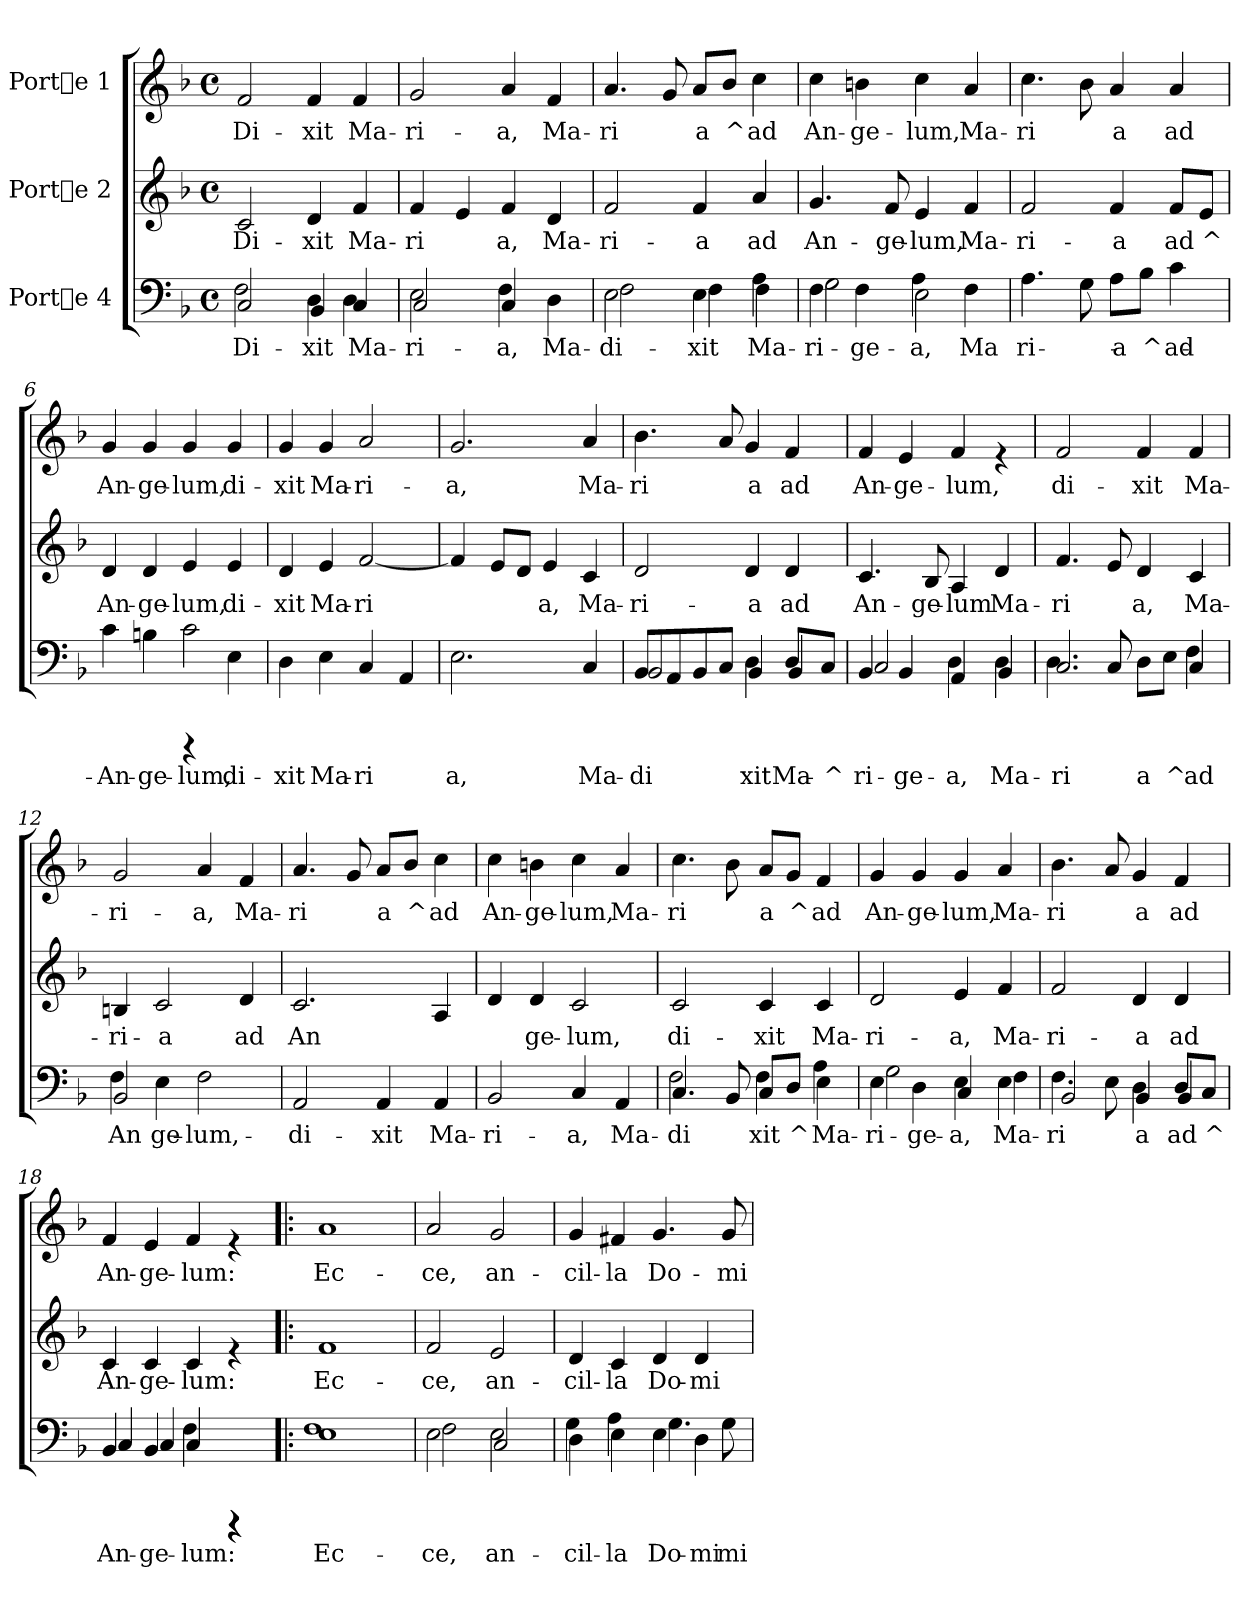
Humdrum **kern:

**kern	**text	**kern	**text	**kern	**text
*part3	*part3	*part2	*part2	*part1	*part1
*staff3	*staff3	*staff2	*staff2	*staff1	*staff1
*I"Porte 4	*	*I"Porte 2	*	*I"Porte 1	*
!!LO:PB:g=z
*stria5	*	*stria5	*	*stria5	*
*clefF4	*	*clefG2	*	*clefG2	*
*k[b-]	*	*k[b-]	*	*k[b-]	*
*F:	*	*F:	*	*F:	*
*M4/4	*	*M4/4	*	*M4/4	*
*met(c)	*	*met(c)	*	*met(c)	*
=1	=1	=1	=1	=1	=1
!	!LO:LY:b:cj	!	!	!	!
*^	*	*	*	*	*
!	!	!LO:LY:b:cj	!	!LO:LY:b:cj	!	!LO:LY:b:cj
2C/	2F\	-Di-	2c/	Di-	2f/	Di-
!	!	!LO:LY:b:cj	!	!	!	!
!	!	!LO:LY:b:cj	!	!LO:LY:b:cj	!	!LO:LY:b:cj
4D\	4BB-/	xit	4d/	-xit	4f/	-xit
!	!	!LO:LY:b:cj	!	!	!	!
!	!	!LO:LY:b:cj	!	!LO:LY:b:cj	!	!LO:LY:b:cj
4C/	4D\	-Ma-	4f/	Ma-	4f/	Ma-
=2	=2	=2	=2	=2	=2	=2
!	!	!LO:LY:b:cj	!	!	!	!
!	!	!LO:LY:b:cj	!	!LO:LY:b:cj	!	!LO:LY:b:cj
2E\	2C/	-ri-	4f/	-ri	2g/	-ri-
!	!	!	!	!LO:LY:b:cj	!	!
.	.	.	4e/	-	.	.
!	!	!LO:LY:b:cj	!	!	!	!
!	!	!LO:LY:b:cj	!	!LO:LY:b:cj	!	!LO:LY:b:cj
4C/	4F\	a,	4f/	-a,	4a/	-a,
!	!	!LO:LY:b:cj	!	!LO:LY:b:cj	!	!LO:LY:b:cj
4D\	4ryy	Ma-	4d/	Ma-	4f/	Ma-
=3	=3	=3	=3	=3	=3	=3
!	!	!LO:LY:b:cj	!	!	!	!
!	!	!LO:LY:b:cj	!	!LO:LY:b:cj	!	!LO:LY:b:cj
2E\	2F\	-di-	2f/	-ri-	4.a/	-ri
!	!	!	!	!	!	!LO:LY:b:cj
.	.	.	.	.	8g/	-
!	!	!LO:LY:b:cj	!	!	!	!
!	!	!LO:LY:b:cj	!	!LO:LY:b:cj	!	!LO:LY:b:cj
4E\	4F\	xit	4f/	-a	8a/L	-a
!	!	!	!	!	!	!LO:LY:b:cj
.	.	.	.	.	8b-/J	^
!	!	!LO:LY:b:cj	!	!	!	!
!	!	!LO:LY:b:cj	!	!LO:LY:b:cj	!	!LO:LY:b:cj
4A\	4F\	Ma-	4a/	ad	4cc\	ad
=4	=4	=4	=4	=4	=4	=4
!	!	!LO:LY:b:cj	!	!	!	!
!	!	!LO:LY:b:cj	!	!LO:LY:b:cj	!	!LO:LY:b:cj
4F\	2G\	-ri-	4.g/	An-	4cc\	An-
!	!	!LO:LY:b:cj	!	!	!	!LO:LY:b:cj
4F\	.	-ge-	.	.	4bn\	-ge-
!	!	!	!	!LO:LY:b:cj	!	!
.	.	.	8f/	-ge-	.	.
!	!	!LO:LY:b:cj	!	!	!	!
!	!	!LO:LY:b:cj	!	!LO:LY:b:cj	!	!LO:LY:b:cj
2E\	4A\	a,	4e/	-lum,	4cc\	-lum,
!	!	!LO:LY:b:cj	!	!LO:LY:b:cj	!	!LO:LY:b:cj
.	4F\	Ma-	4f/	Ma-	4a/	Ma-
=5	=5	=5	=5	=5	=5	=5
!	!	!LO:LY:b:cj	!	!LO:LY:b:cj	!	!LO:LY:b:cj
*v	*v	*	*	*	*	*
4.A\	-ri	2f/	-ri-	4.cc\	-ri
!	!LO:LY:b:cj	!	!	!	!LO:LY:b:cj
8G\	-	.	.	8b-\	-
!	!LO:LY:b:cj	!	!LO:LY:b:cj	!	!LO:LY:b:cj
8A\L	-a	4f/	-a	4a/	-a
!	!LO:LY:b:cj	!	!	!	!
8B-\J	^	.	.	.	.
!	!LO:LY:b:cj	!	!LO:LY:b:cj	!	!LO:LY:b:cj
4c\	ad	8f/L	ad	4a/	ad
!	!	!	!LO:LY:b:cj	!	!
.	.	8e/J	^	.	.
!!LO:LB:g=z
=6	=6	=6	=6	=6	=6
*^	*	*	*	*	*
!	!	!LO:LY:b:cj	!	!LO:LY:b:cj	!	!LO:LY:b:cj
2ryy	4c\	An-	4d/	An-	4g/	An-
!	!	!LO:LY:b:cj	!	!LO:LY:b:cj	!	!LO:LY:b:cj
.	4Bn\	-ge-	4d/	-ge-	4g/	-ge-
!	!	!LO:LY:b:cj	!	!LO:LY:b:cj	!	!LO:LY:b:cj
4rBBBB	2c\	-lum,	4e/	-lum,	4g/	-lum,
!	!	!LO:LY:b:cj	!	!LO:LY:b:cj	!	!LO:LY:b:cj
4E\	.	di-	4e/	di-	4g/	di-
*v	*v	*	*	*	*	*
=7	=7	=7	=7	=7	=7
!	!LO:LY:b:cj	!	!LO:LY:b:cj	!	!LO:LY:b:cj
4D\	-xit	4d/	-xit	4g/	-xit
!	!LO:LY:b:cj	!	!LO:LY:b:cj	!	!LO:LY:b:cj
4E\	Ma-	4e/	Ma-	4g/	Ma-
!	!LO:LY:b:cj	!	!LO:LY:b:cj	!	!LO:LY:b:cj
4C/	-ri	[<2f/	-ri-	2a/	-ri-
!	!LO:LY:b:cj	!	!	!	!
4AA/	-	.	.	.	.
=8	=8	=8	=8	=8	=8
!	!LO:LY:b:cj	!	!	!	!LO:LY:b:cj
2.E\	-a,	4f/]	.	2.g/	-a,
!	!	!	!LO:LY:b:cj	!	!
.	.	8e/L	--	.	.
!	!	!	!LO:LY:b:cj	!	!
.	.	8d/J	--	.	.
!	!	!	!LO:LY:b:cj	!	!
.	.	4e/	-a,	.	.
!	!LO:LY:b:cj	!	!LO:LY:b:cj	!	!LO:LY:b:cj
4C/	Ma-	4c/	Ma-	4a/	Ma-
=9	=9	=9	=9	=9	=9
!	!LO:LY:b:cj	!	!	!	!
*^	*	*	*	*	*
!	!	!LO:LY:b:cj	!	!LO:LY:b:cj	!	!LO:LY:b:cj
8BB-/L	2BB-/	-di-	2d/	-ri-	4.b-\	-ri
!	!	!LO:LY:b:cj	!	!	!	!
8AA/	.	-	.	.	.	.
!	!	!LO:LY:b:cj	!	!	!	!
8BB-/	.	--	.	.	.	.
!	!	!LO:LY:b:cj	!	!	!	!LO:LY:b:cj
8C/J	.	--	.	.	8a/	-
!	!	!LO:LY:b:cj	!	!	!	!
!	!	!LO:LY:b:cj	!	!LO:LY:b:cj	!	!LO:LY:b:cj
4D\	4BB-/	xit	4d/	-a	4g/	-a
!	!	!LO:LY:b:cj	!	!	!	!
!	!	!LO:LY:b:cj	!	!LO:LY:b:cj	!	!LO:LY:b:cj
8D/L	4BB-/	Ma-	4d/	ad	4f/	ad
!	!	!LO:LY:b:cj	!	!	!	!
8C/J	.	^	.	.	.	.
=10	=10	=10	=10	=10	=10	=10
!	!	!LO:LY:b:cj	!	!	!	!
!	!	!LO:LY:b:cj	!	!LO:LY:b:cj	!	!LO:LY:b:cj
4BB-/	2C/	-ri-	4.c/	An-	4f/	An-
!	!	!LO:LY:b:cj	!	!	!	!LO:LY:b:cj
4BB-/	.	-ge-	.	.	4e/	-ge-
!	!	!	!	!LO:LY:b:cj	!	!
.	.	.	8B-/	-ge-	.	.
!	!	!LO:LY:b:cj	!	!	!	!
!	!	!LO:LY:b:cj	!	!LO:LY:b:cj	!	!LO:LY:b:cj
4AA/	4D\	a,	4A/	-lum	4f/	-lum,
!	!	!LO:LY:b:cj	!	!	!	!
!	!	!LO:LY:b:cj	!	!LO:LY:b:cj	!	!
4D\	4BB-/	Ma-	4d/	Ma-	4re	.
!!LO:LB:g=z
=11	=11	=11	=11	=11	=11	=11
!	!	!LO:LY:b:cj	!	!	!	!
!	!	!LO:LY:b:cj	!	!LO:LY:b:cj	!	!LO:LY:b:cj
2.C/	4.D\	-ri	4.f/	-ri	2f/	di-
!	!	!LO:LY:b:cj	!	!LO:LY:b:cj	!	!
.	8C/	-	8e/	-	.	.
!	!	!LO:LY:b:cj	!	!LO:LY:b:cj	!	!LO:LY:b:cj
.	8D\L	-a	4d/	-a,	4f/	-xit
!	!	!LO:LY:b:cj	!	!	!	!
.	8E\J	^	.	.	.	.
!	!	!LO:LY:b:cj	!	!	!	!
!	!	!LO:LY:b:cj	!	!LO:LY:b:cj	!	!LO:LY:b:cj
4C/	4F\	-ad	4c/	Ma-	4f/	Ma-
=12	=12	=12	=12	=12	=12	=12
!	!	!LO:LY:b:cj	!	!	!	!
!	!	!LO:LY:b:cj	!	!LO:LY:b:cj	!	!LO:LY:b:cj
2BB-/	4F\	An-	4Bn/	-ri-	2g/	-ri-
!	!	!LO:LY:b:cj	!	!LO:LY:b:cj	!	!
.	4E\	-ge-	2c/	-a	.	.
!	!	!LO:LY:b:cj	!	!	!	!LO:LY:b:cj
2ryy	2F\	-lum,	.	.	4a/	-a,
!	!	!	!	!LO:LY:b:cj	!	!LO:LY:b:cj
.	.	.	4d/	ad	4f/	Ma-
*v	*v	*	*	*	*	*
=13	=13	=13	=13	=13	=13
!	!LO:LY:b:cj	!	!LO:LY:b:cj	!	!LO:LY:b:cj
2AA/	di-	2.c/	An	4.a/	-ri
!	!	!	!	!	!LO:LY:b:cj
.	.	.	.	8g/	-
!	!LO:LY:b:cj	!	!	!	!LO:LY:b:cj
4AA/	-xit	.	.	8a/L	-a
!	!	!	!	!	!LO:LY:b:cj
.	.	.	.	8b-/J	^
!	!LO:LY:b:cj	!	!LO:LY:b:cj	!	!LO:LY:b:cj
4AA/	Ma-	4A/	-	4cc\	ad
=14	=14	=14	=14	=14	=14
!	!LO:LY:b:cj	!	!LO:LY:b:cj	!	!LO:LY:b:cj
2BB-/	-ri-	4d/	--	4cc\	An-
!	!	!	!LO:LY:b:cj	!	!LO:LY:b:cj
.	.	4d/	-ge-	4bn\	-ge-
!	!LO:LY:b:cj	!	!LO:LY:b:cj	!	!LO:LY:b:cj
4C/	-a,	2c/	-lum,	4cc\	-lum,
!	!LO:LY:b:cj	!	!	!	!LO:LY:b:cj
4AA/	Ma-	.	.	4a/	Ma-
=15	=15	=15	=15	=15	=15
!	!LO:LY:b:cj	!	!	!	!
*^	*	*	*	*	*
!	!	!LO:LY:b:cj	!	!LO:LY:b:cj	!	!LO:LY:b:cj
4.C/	2F\	di-	2c/	di-	4.cc\	-ri
!	!	!LO:LY:b:cj	!	!	!	!LO:LY:b:cj
8BB-/	.	--	.	.	8b-\	-
!	!	!LO:LY:b:cj	!	!	!	!
!	!	!LO:LY:b:cj	!	!LO:LY:b:cj	!	!LO:LY:b:cj
8C/L	4F\	xit	4c/	-xit	8a/L	-a
!	!	!LO:LY:b:cj	!	!	!	!LO:LY:b:cj
8D/J	.	^	.	.	8g/J	^
!	!	!LO:LY:b:cj	!	!	!	!
!	!	!LO:LY:b:cj	!	!LO:LY:b:cj	!	!LO:LY:b:cj
4E\	4A\	Ma-	4c/	Ma-	4f/	ad
!!LO:PB:g=z
=16	=16	=16	=16	=16	=16	=16
!	!	!LO:LY:b:cj	!	!	!	!
!	!	!LO:LY:b:cj	!	!LO:LY:b:cj	!	!LO:LY:b:cj
4E\	2G\	-ri-	2d/	-ri-	4g/	An-
!	!	!LO:LY:b:cj	!	!	!	!LO:LY:b:cj
4D\	.	-ge-	.	.	4g/	-ge-
!	!	!LO:LY:b:cj	!	!	!	!
!	!	!LO:LY:b:cj	!	!LO:LY:b:cj	!	!LO:LY:b:cj
4E\	4C/	a,	4e/	-a,	4g/	-lum,
!	!	!LO:LY:b:cj	!	!	!	!
!	!	!LO:LY:b:cj	!	!LO:LY:b:cj	!	!LO:LY:b:cj
4E\	4F\	-Ma-	4f/	Ma-	4a/	Ma-
=17	=17	=17	=17	=17	=17	=17
!	!	!LO:LY:b:cj	!	!	!	!
!	!	!LO:LY:b:cj	!	!LO:LY:b:cj	!	!LO:LY:b:cj
4.F\	2BB-/	ri-	2f/	-ri-	4.b-\	-ri
!	!	!LO:LY:b:cj	!	!	!	!LO:LY:b:cj
8E\	.	--	.	.	8a/	-
!	!	!LO:LY:b:cj	!	!	!	!
!	!	!LO:LY:b:cj	!	!LO:LY:b:cj	!	!LO:LY:b:cj
4D\	4BB-/	a	4d/	-a	4g/	-a
!	!	!LO:LY:b:cj	!	!	!	!
!	!	!LO:LY:b:cj	!	!LO:LY:b:cj	!	!LO:LY:b:cj
8D/L	4BB-/	ad	4d/	ad	4f/	ad
!	!	!LO:LY:b:cj	!	!	!	!
8C/J	.	^	.	.	.	.
=18	=18	=18	=18	=18	=18	=18
!	!	!LO:LY:b:cj	!	!	!	!
!	!	!LO:LY:b:cj	!	!LO:LY:b:cj	!	!LO:LY:b:cj
4BB-/	4C/	-An-	4c/	An-	4f/	An-
!	!	!LO:LY:b:cj	!	!	!	!
!	!	!LO:LY:b:cj	!	!LO:LY:b:cj	!	!LO:LY:b:cj
4BB-/	4C/	-ge-	4c/	-ge-	4e/	-ge-
!	!	!LO:LY:b:cj	!	!	!	!
!	!	!LO:LY:b:cj	!	!LO:LY:b:cj	!	!LO:LY:b:cj
4C/	4F\	lum:	4c/	-lum:	4f/	-lum:
4rBBBB	4rBBBB	.	4re	.	4re	.
=19!|:	=19!|:	=19!|:	=19!|:	=19!|:	=19!|:	=19!|:
!	!	!LO:LY:b:cj	!	!	!	!
!	!	!LO:LY:b:cj	!	!LO:LY:b:cj	!	!LO:LY:b:cj
1E	1F	-Ec-	1f	Ec-	1a	Ec-
=20	=20	=20	=20	=20	=20	=20
!	!	!LO:LY:b:cj	!	!	!	!
!	!	!LO:LY:b:cj	!	!LO:LY:b:cj	!	!LO:LY:b:cj
2E\	2F\	ce,	2f/	-ce,	2a/	-ce,
!	!	!LO:LY:b:cj	!	!	!	!
!	!	!LO:LY:b:cj	!	!LO:LY:b:cj	!	!LO:LY:b:cj
2E\	2C/	-an-	2e/	an-	2g/	an-
=21	=21	=21	=21	=21	=21	=21
!	!	!LO:LY:b:cj	!	!	!	!
!	!	!LO:LY:b:cj	!	!LO:LY:b:cj	!	!LO:LY:b:cj
4D\	4G\	-cil-	4d/	-cil-	4g/	-cil-
!	!	!LO:LY:b:cj	!	!	!	!
!	!	!LO:LY:b:cj	!	!LO:LY:b:cj	!	!LO:LY:b:cj
4E\	4A\	la	4c/	-la	4f#X/	-la
!	!	!LO:LY:b:cj	!	!	!	!
!	!	!LO:LY:b:cj	!	!LO:LY:b:cj	!	!LO:LY:b:cj
4E\	4.G\	-Do-	4d/	Do-	4.g/	Do-
!	!	!LO:LY:b:cj	!	!LO:LY:b:cj	!	!
4D\	.	-mi-	4d/	-mi-	.	.
!	!	!LO:LY:b:cj	!	!	!	!LO:LY:b:cj
.	8G\	-mi-	.	.	8g/	-mi-
*v	*v	*	*	*	*	*
=	=	=	=	=	=
*-	*-	*-	*-	*-	*-
